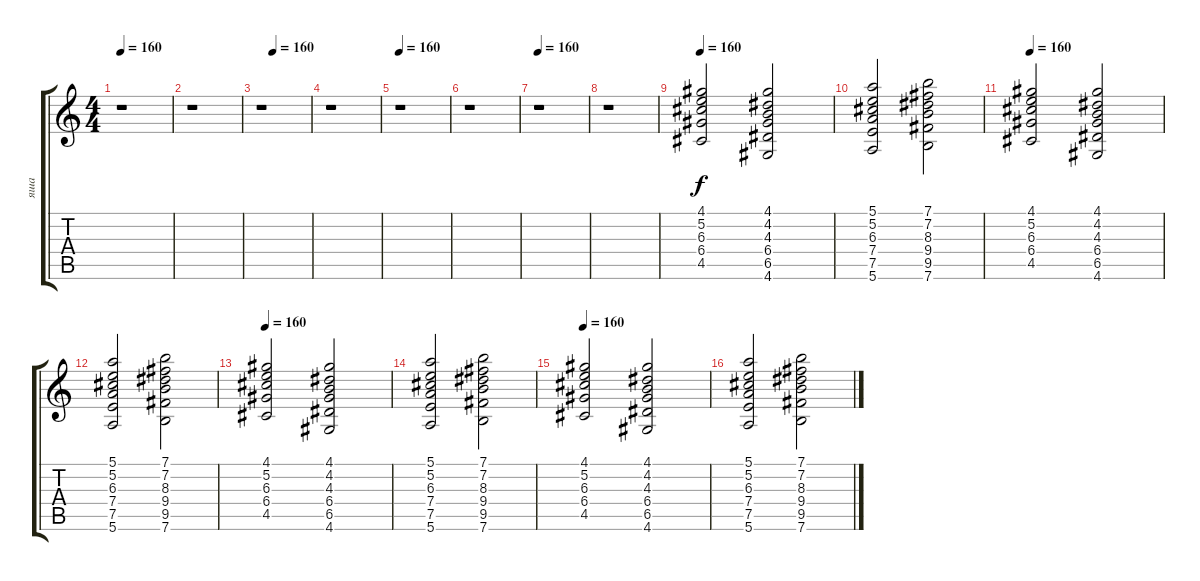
\track ("яша" "яша") {instrument distortionguitar}
\staff {score tabs}
\tuning (E4 B3 G3 D3 A2 E2) {hide}
\ts (4 4)
\tempo 160
\clef g2
\ks c
r.1{dy f instrument distortionguitar} |
r.1 |
\tempo (160 0.25)
r.1 |
r.1 |
\tempo 160
r.1 |
r.1 |
\tempo 160
r.1 |
r.1 |
\tempo 160
(4.1 5.2 6.3 6.4 4.5).2 (4.1 4.2 4.3 6.4 6.5 4.6).2 |
(5.1 5.2 6.3 7.4 7.5 5.6).2 (7.1 7.2 8.3 9.4 9.5 7.6).2 |
\tempo 160
(4.1 5.2 6.3 6.4 4.5).2 (4.1 4.2 4.3 6.4 6.5 4.6).2 |
(5.1 5.2 6.3 7.4 7.5 5.6).2 (7.1 7.2 8.3 9.4 9.5 7.6).2 |
\tempo 160
(4.1 5.2 6.3 6.4 4.5).2 (4.1 4.2 4.3 6.4 6.5 4.6).2 |
(5.1 5.2 6.3 7.4 7.5 5.6).2 (7.1 7.2 8.3 9.4 9.5 7.6).2 |
\tempo 160
(4.1 5.2 6.3 6.4 4.5).2 (4.1 4.2 4.3 6.4 6.5 4.6).2 |
(5.1 5.2 6.3 7.4 7.5 5.6).2 (7.1 7.2 8.3 9.4 9.5 7.6).2
